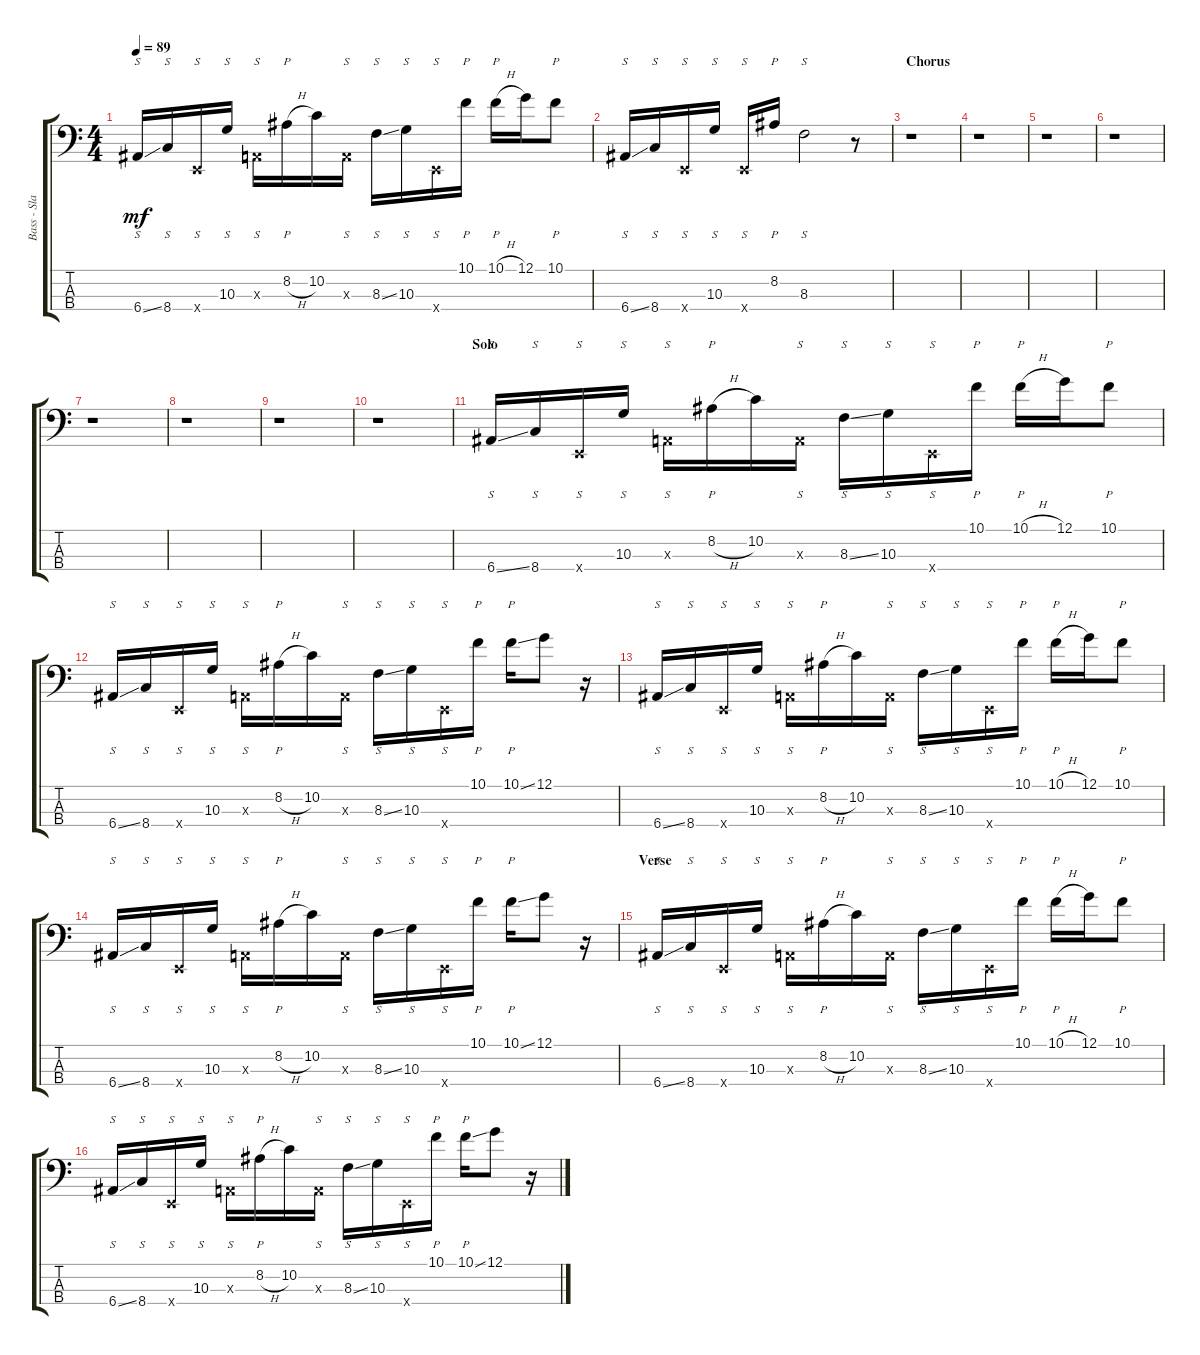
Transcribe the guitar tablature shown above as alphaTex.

\track ("Bass - Slap overdub" "Bass - Sla") {instrument slapbass1}
\staff {score tabs}
\tuning (G2 D2 A1 E1) {hide}
\ts (4 4)
\tempo 89
\clef f4
\ks c
6.4{ss}.16{s dy mf} 8.4.16{s} 0.4{x}.16{s} 10.3.16{s} 0.3{x}.16{s} 8.2{h}.16{p} 10.2.16 0.3{x}.16{s} 8.3{ss}.16{s} 10.3.16{s} 0.4{x}.16{s} 10.1.16{p} 10.1{h}.16{p} 12.1.16 10.1.8{p} |
6.4{ss}.16{s} 8.4.16{s} 0.4{x}.16{s} 10.3.16{s} 0.4{x}.16{s} 8.2.16{p} 8.3.2{s} r.8 |
\section ("" "Chorus")
r.1 |
r.1 |
r.1 |
r.1 |
r.1 |
r.1 |
r.1 |
r.1 |
\section ("" "Solo")
6.4{ss}.16{s} 8.4.16{s} 0.4{x}.16{s} 10.3.16{s} 0.3{x}.16{s} 8.2{h}.16{p} 10.2.16 0.3{x}.16{s} 8.3{ss}.16{s} 10.3.16{s} 0.4{x}.16{s} 10.1.16{p} 10.1{h}.16{p} 12.1.16 10.1.8{p} |
6.4{ss}.16{s} 8.4.16{s} 0.4{x}.16{s} 10.3.16{s} 0.3{x}.16{s} 8.2{h}.16{p} 10.2.16 0.3{x}.16{s} 8.3{ss}.16{s} 10.3.16{s} 0.4{x}.16{s} 10.1.16{p} 10.1{ss}.16{p} 12.1.8 r.16 |
6.4{ss}.16{s} 8.4.16{s} 0.4{x}.16{s} 10.3.16{s} 0.3{x}.16{s} 8.2{h}.16{p} 10.2.16 0.3{x}.16{s} 8.3{ss}.16{s} 10.3.16{s} 0.4{x}.16{s} 10.1.16{p} 10.1{h}.16{p} 12.1.16 10.1.8{p} |
6.4{ss}.16{s} 8.4.16{s} 0.4{x}.16{s} 10.3.16{s} 0.3{x}.16{s} 8.2{h}.16{p} 10.2.16 0.3{x}.16{s} 8.3{ss}.16{s} 10.3.16{s} 0.4{x}.16{s} 10.1.16{p} 10.1{ss}.16{p} 12.1.8 r.16 |
\section ("" "Verse")
6.4{ss}.16{s} 8.4.16{s} 0.4{x}.16{s} 10.3.16{s} 0.3{x}.16{s} 8.2{h}.16{p} 10.2.16 0.3{x}.16{s} 8.3{ss}.16{s} 10.3.16{s} 0.4{x}.16{s} 10.1.16{p} 10.1{h}.16{p} 12.1.16 10.1.8{p} |
6.4{ss}.16{s} 8.4.16{s} 0.4{x}.16{s} 10.3.16{s} 0.3{x}.16{s} 8.2{h}.16{p} 10.2.16 0.3{x}.16{s} 8.3{ss}.16{s} 10.3.16{s} 0.4{x}.16{s} 10.1.16{p} 10.1{ss}.16{p} 12.1.8 r.16
